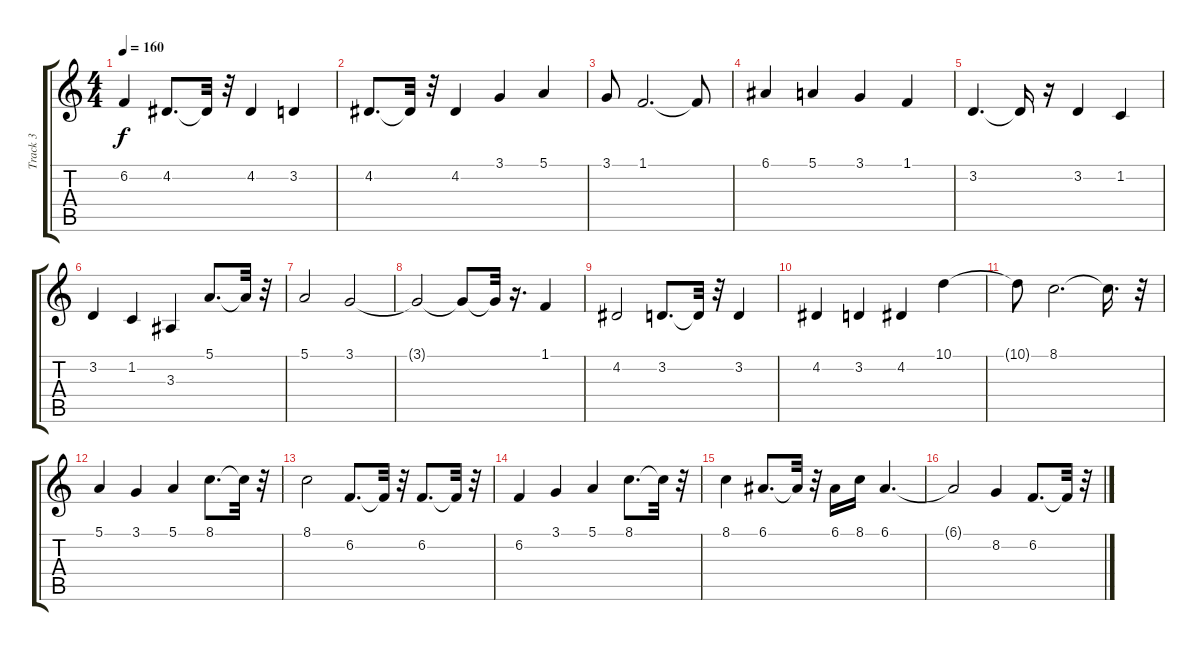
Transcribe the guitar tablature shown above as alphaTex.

\track ("Track 3" "Track 3") {instrument choiraahs}
\staff {score tabs}
\tuning (E4 B3 G3 D3 A2 E2) {hide}
\ts (4 4)
\tempo 160
\clef g2
\ks c
6.2.4{dy f} 4.2.8{d} 4.2{t}.32 r.32 4.2.4 3.2.4 |
4.2.8{d} 4.2{t}.32 r.32 4.2.4 3.1.4 5.1.4 |
3.1.8 1.1.2{d} 1.1{t}.8 |
6.1.4 5.1.4 3.1.4 1.1.4 |
3.2.4{d} 3.2{t}.16 r.16 3.2.4 1.2.4 |
3.2.4 1.2.4 3.3.4 5.1.8{d} 5.1{t}.32 r.32 |
5.1.2 3.1.2 |
3.1{t}.2 3.1{t}.8 3.1{t}.32 r.16{d} 1.1.4 |
4.2.2 3.2.8{d} 3.2{t}.32 r.32 3.2.4 |
4.2.4 3.2.4 4.2.4 10.1.4 |
10.1{t}.8 8.1.2{d} 8.1{t}.16{d} r.32 |
5.1.4 3.1.4 5.1.4 8.1.8{d} 8.1{t}.32 r.32 |
8.1.2 6.2.8{d} 6.2{t}.32 r.32 6.2.8{d} 6.2{t}.32 r.32 |
6.2.4 3.1.4 5.1.4 8.1.8{d} 8.1{t}.32 r.32 |
8.1.4 6.1.8{d} 6.1{t}.32 r.32 6.1.16 8.1.16 6.1.4{d} |
6.1{t}.2 8.2.4 6.2.8{d} 6.2{t}.32 r.32
